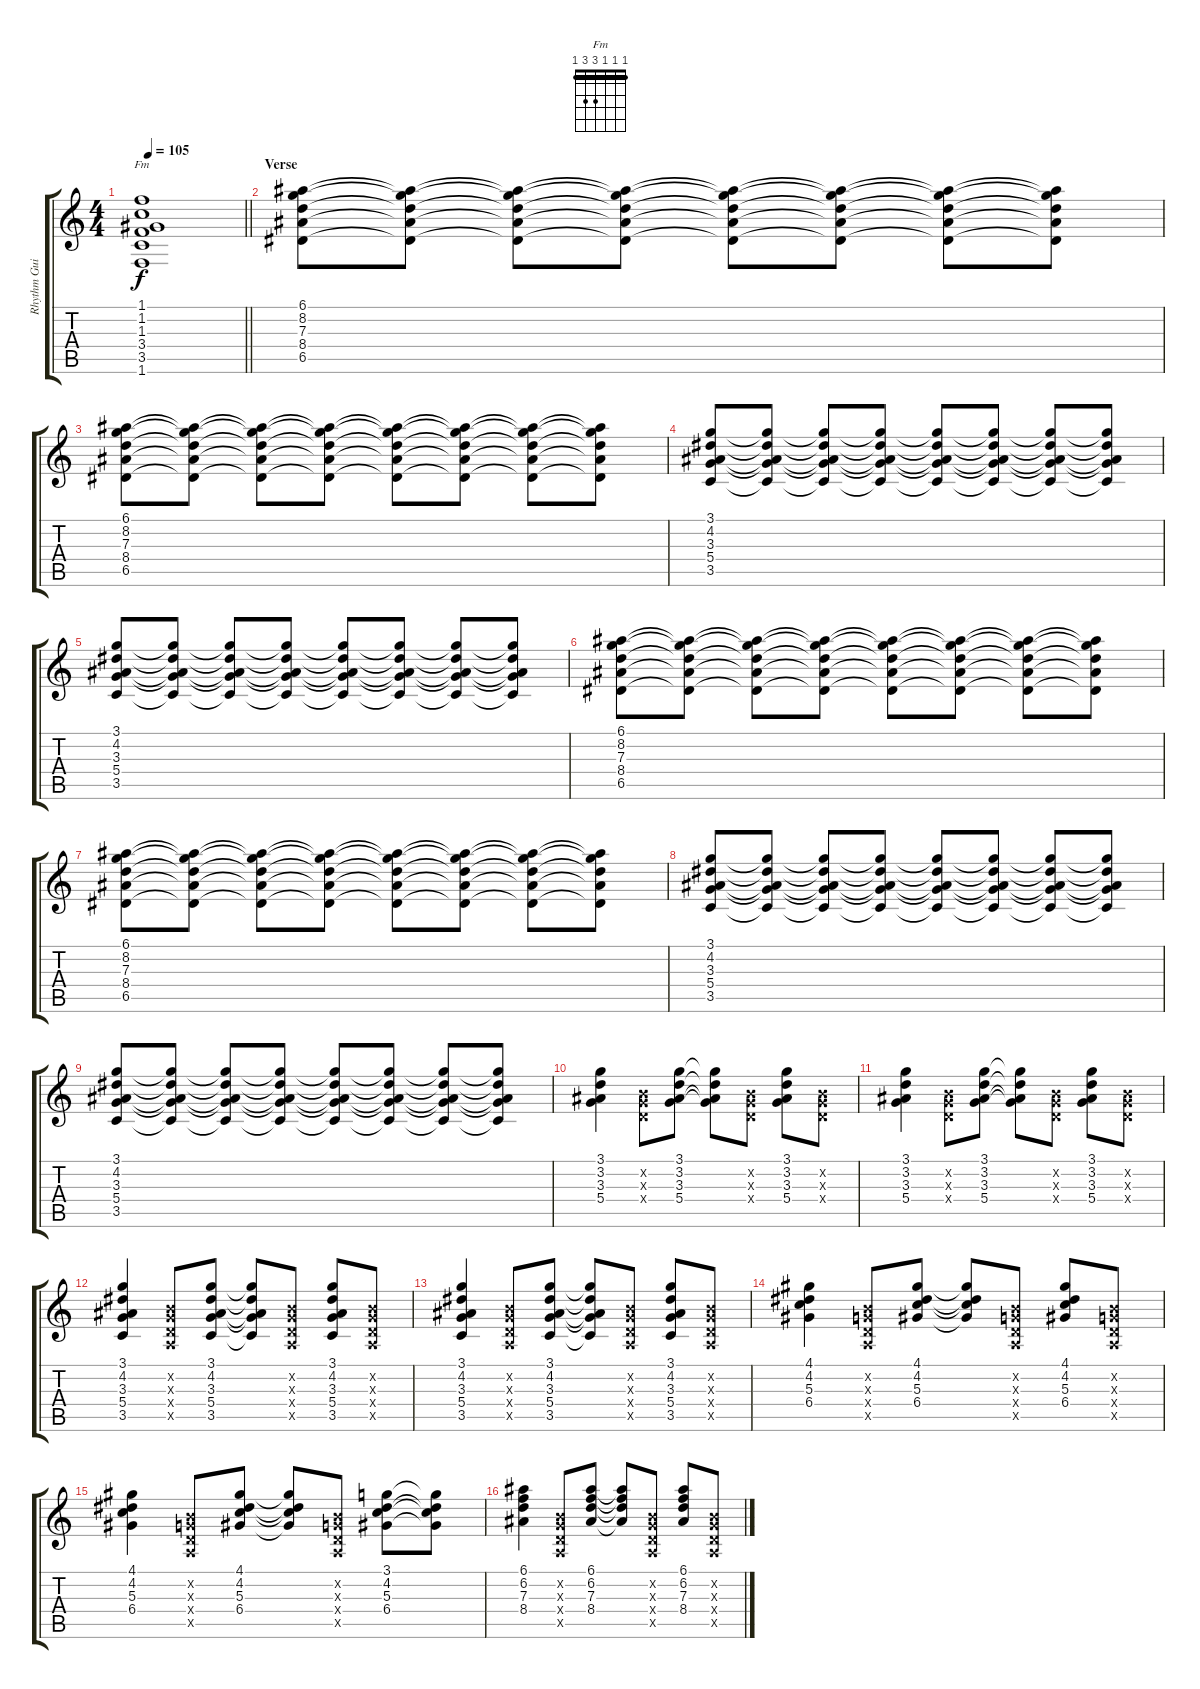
\track ("Rhythm Guitar" "Rhythm Gui") {instrument electricguitarjazz bank 255}
\staff {score tabs}
\tuning (E4 B3 G3 D3 A2 E2) {hide}
\chord ("Fm" 1 1 1 3 3 1) {barre 1}
\ts (4 4)
\tempo 105
\clef g2
\barLineRight lightlight
\ks c
(1.1 1.2 1.3 3.4 3.5 1.6).1{ch "Fm" dy f} |
\section ("" "Verse")
(6.1 8.2 7.3 8.4 6.5).8 (6.1{t} 8.2{t} 7.3{t} 8.4{t} 6.5{t}).8 (6.1{t} 8.2{t} 7.3{t} 8.4{t} 6.5{t}).8 (6.1{t} 8.2{t} 7.3{t} 8.4{t} 6.5{t}).8 (6.1{t} 8.2{t} 7.3{t} 8.4{t} 6.5{t}).8 (6.1{t} 8.2{t} 7.3{t} 8.4{t} 6.5{t}).8 (6.1{t} 8.2{t} 7.3{t} 8.4{t} 6.5{t}).8 (6.1{t} 8.2{t} 7.3{t} 8.4{t} 6.5{t}).8 |
(6.1 8.2 7.3 8.4 6.5).8 (6.1{t} 8.2{t} 7.3{t} 8.4{t} 6.5{t}).8 (6.1{t} 8.2{t} 7.3{t} 8.4{t} 6.5{t}).8 (6.1{t} 8.2{t} 7.3{t} 8.4{t} 6.5{t}).8 (6.1{t} 8.2{t} 7.3{t} 8.4{t} 6.5{t}).8 (6.1{t} 8.2{t} 7.3{t} 8.4{t} 6.5{t}).8 (6.1{t} 8.2{t} 7.3{t} 8.4{t} 6.5{t}).8 (6.1{t} 8.2{t} 7.3{t} 8.4{t} 6.5{t}).8 |
(3.1 4.2 3.3 5.4 3.5).8 (3.1{t} 4.2{t} 3.3{t} 5.4{t} 3.5{t}).8 (3.1{t} 4.2{t} 3.3{t} 5.4{t} 3.5{t}).8 (3.1{t} 4.2{t} 3.3{t} 5.4{t} 3.5{t}).8 (3.1{t} 4.2{t} 3.3{t} 5.4{t} 3.5{t}).8 (3.1{t} 4.2{t} 3.3{t} 5.4{t} 3.5{t}).8 (3.1{t} 4.2{t} 3.3{t} 5.4{t} 3.5{t}).8 (3.1{t} 4.2{t} 3.3{t} 5.4{t} 3.5{t}).8 |
(3.1 4.2 3.3 5.4 3.5).8 (3.1{t} 4.2{t} 3.3{t} 5.4{t} 3.5{t}).8 (3.1{t} 4.2{t} 3.3{t} 5.4{t} 3.5{t}).8 (3.1{t} 4.2{t} 3.3{t} 5.4{t} 3.5{t}).8 (3.1{t} 4.2{t} 3.3{t} 5.4{t} 3.5{t}).8 (3.1{t} 4.2{t} 3.3{t} 5.4{t} 3.5{t}).8 (3.1{t} 4.2{t} 3.3{t} 5.4{t} 3.5{t}).8 (3.1{t} 4.2{t} 3.3{t} 5.4{t} 3.5{t}).8 |
(6.1 8.2 7.3 8.4 6.5).8 (6.1{t} 8.2{t} 7.3{t} 8.4{t} 6.5{t}).8 (6.1{t} 8.2{t} 7.3{t} 8.4{t} 6.5{t}).8 (6.1{t} 8.2{t} 7.3{t} 8.4{t} 6.5{t}).8 (6.1{t} 8.2{t} 7.3{t} 8.4{t} 6.5{t}).8 (6.1{t} 8.2{t} 7.3{t} 8.4{t} 6.5{t}).8 (6.1{t} 8.2{t} 7.3{t} 8.4{t} 6.5{t}).8 (6.1{t} 8.2{t} 7.3{t} 8.4{t} 6.5{t}).8 |
(6.1 8.2 7.3 8.4 6.5).8 (6.1{t} 8.2{t} 7.3{t} 8.4{t} 6.5{t}).8 (6.1{t} 8.2{t} 7.3{t} 8.4{t} 6.5{t}).8 (6.1{t} 8.2{t} 7.3{t} 8.4{t} 6.5{t}).8 (6.1{t} 8.2{t} 7.3{t} 8.4{t} 6.5{t}).8 (6.1{t} 8.2{t} 7.3{t} 8.4{t} 6.5{t}).8 (6.1{t} 8.2{t} 7.3{t} 8.4{t} 6.5{t}).8 (6.1{t} 8.2{t} 7.3{t} 8.4{t} 6.5{t}).8 |
(3.1 4.2 3.3 5.4 3.5).8 (3.1{t} 4.2{t} 3.3{t} 5.4{t} 3.5{t}).8 (3.1{t} 4.2{t} 3.3{t} 5.4{t} 3.5{t}).8 (3.1{t} 4.2{t} 3.3{t} 5.4{t} 3.5{t}).8 (3.1{t} 4.2{t} 3.3{t} 5.4{t} 3.5{t}).8 (3.1{t} 4.2{t} 3.3{t} 5.4{t} 3.5{t}).8 (3.1{t} 4.2{t} 3.3{t} 5.4{t} 3.5{t}).8 (3.1{t} 4.2{t} 3.3{t} 5.4{t} 3.5{t}).8 |
(3.1 4.2 3.3 5.4 3.5).8 (3.1{t} 4.2{t} 3.3{t} 5.4{t} 3.5{t}).8 (3.1{t} 4.2{t} 3.3{t} 5.4{t} 3.5{t}).8 (3.1{t} 4.2{t} 3.3{t} 5.4{t} 3.5{t}).8 (3.1{t} 4.2{t} 3.3{t} 5.4{t} 3.5{t}).8 (3.1{t} 4.2{t} 3.3{t} 5.4{t} 3.5{t}).8 (3.1{t} 4.2{t} 3.3{t} 5.4{t} 3.5{t}).8 (3.1{t} 4.2{t} 3.3{t} 5.4{t} 3.5{t}).8 |
(3.1 3.2 3.3 5.4).4 (0.2{x} 0.3{x} 0.4{x}).8 (3.1 3.2 3.3 5.4).8 (3.1{t} 3.2{t} 3.3{t} 5.4{t}).8 (0.2{x} 0.3{x} 0.4{x}).8 (3.1 3.2 3.3 5.4).8 (0.2{x} 0.3{x} 0.4{x}).8 |
(3.1 3.2 3.3 5.4).4 (0.2{x} 0.3{x} 0.4{x}).8 (3.1 3.2 3.3 5.4).8 (3.1{t} 3.2{t} 3.3{t} 5.4{t}).8 (0.2{x} 0.3{x} 0.4{x}).8 (3.1 3.2 3.3 5.4).8 (0.2{x} 0.3{x} 0.4{x}).8 |
(3.1 4.2 3.3 5.4 3.5).4 (0.2{x} 0.3{x} 0.4{x} 0.5{x}).8 (3.1 4.2 3.3 5.4 3.5).8 (3.1{t} 4.2{t} 3.3{t} 5.4{t} 3.5{t}).8 (0.2{x} 0.3{x} 0.4{x} 0.5{x}).8 (3.1 4.2 3.3 5.4 3.5).8 (0.2{x} 0.3{x} 0.4{x} 0.5{x}).8 |
(3.1 4.2 3.3 5.4 3.5).4 (0.2{x} 0.3{x} 0.4{x} 0.5{x}).8 (3.1 4.2 3.3 5.4 3.5).8 (3.1{t} 4.2{t} 3.3{t} 5.4{t} 3.5{t}).8 (0.2{x} 0.3{x} 0.4{x} 0.5{x}).8 (3.1 4.2 3.3 5.4 3.5).8 (0.2{x} 0.3{x} 0.4{x} 0.5{x}).8 |
(4.1 4.2 5.3 6.4).4 (0.2{x} 0.3{x} 0.4{x} 0.5{x}).8 (4.1 4.2 5.3 6.4).8 (4.1{t} 4.2{t} 5.3{t} 6.4{t}).8 (0.2{x} 0.3{x} 0.4{x} 0.5{x}).8 (4.1 4.2 5.3 6.4).8 (0.2{x} 0.3{x} 0.4{x} 0.5{x}).8 |
(4.1 4.2 5.3 6.4).4 (0.2{x} 0.3{x} 0.4{x} 0.5{x}).8 (4.1 4.2 5.3 6.4).8 (4.1{t} 4.2{t} 5.3{t} 6.4{t}).8 (0.2{x} 0.3{x} 0.4{x} 0.5{x}).8 (3.1 4.2 5.3 6.4).8 (3.1{t} 4.2{t} 5.3{t} 6.4{t}).8 |
(6.1 6.2 7.3 8.4).4 (0.2{x} 0.3{x} 0.4{x} 0.5{x}).8 (6.1 6.2 7.3 8.4).8 (6.1{t} 6.2{t} 7.3{t} 8.4{t}).8 (0.2{x} 0.3{x} 0.4{x} 0.5{x}).8 (6.1 6.2 7.3 8.4).8 (0.2{x} 0.3{x} 0.4{x} 0.5{x}).8
